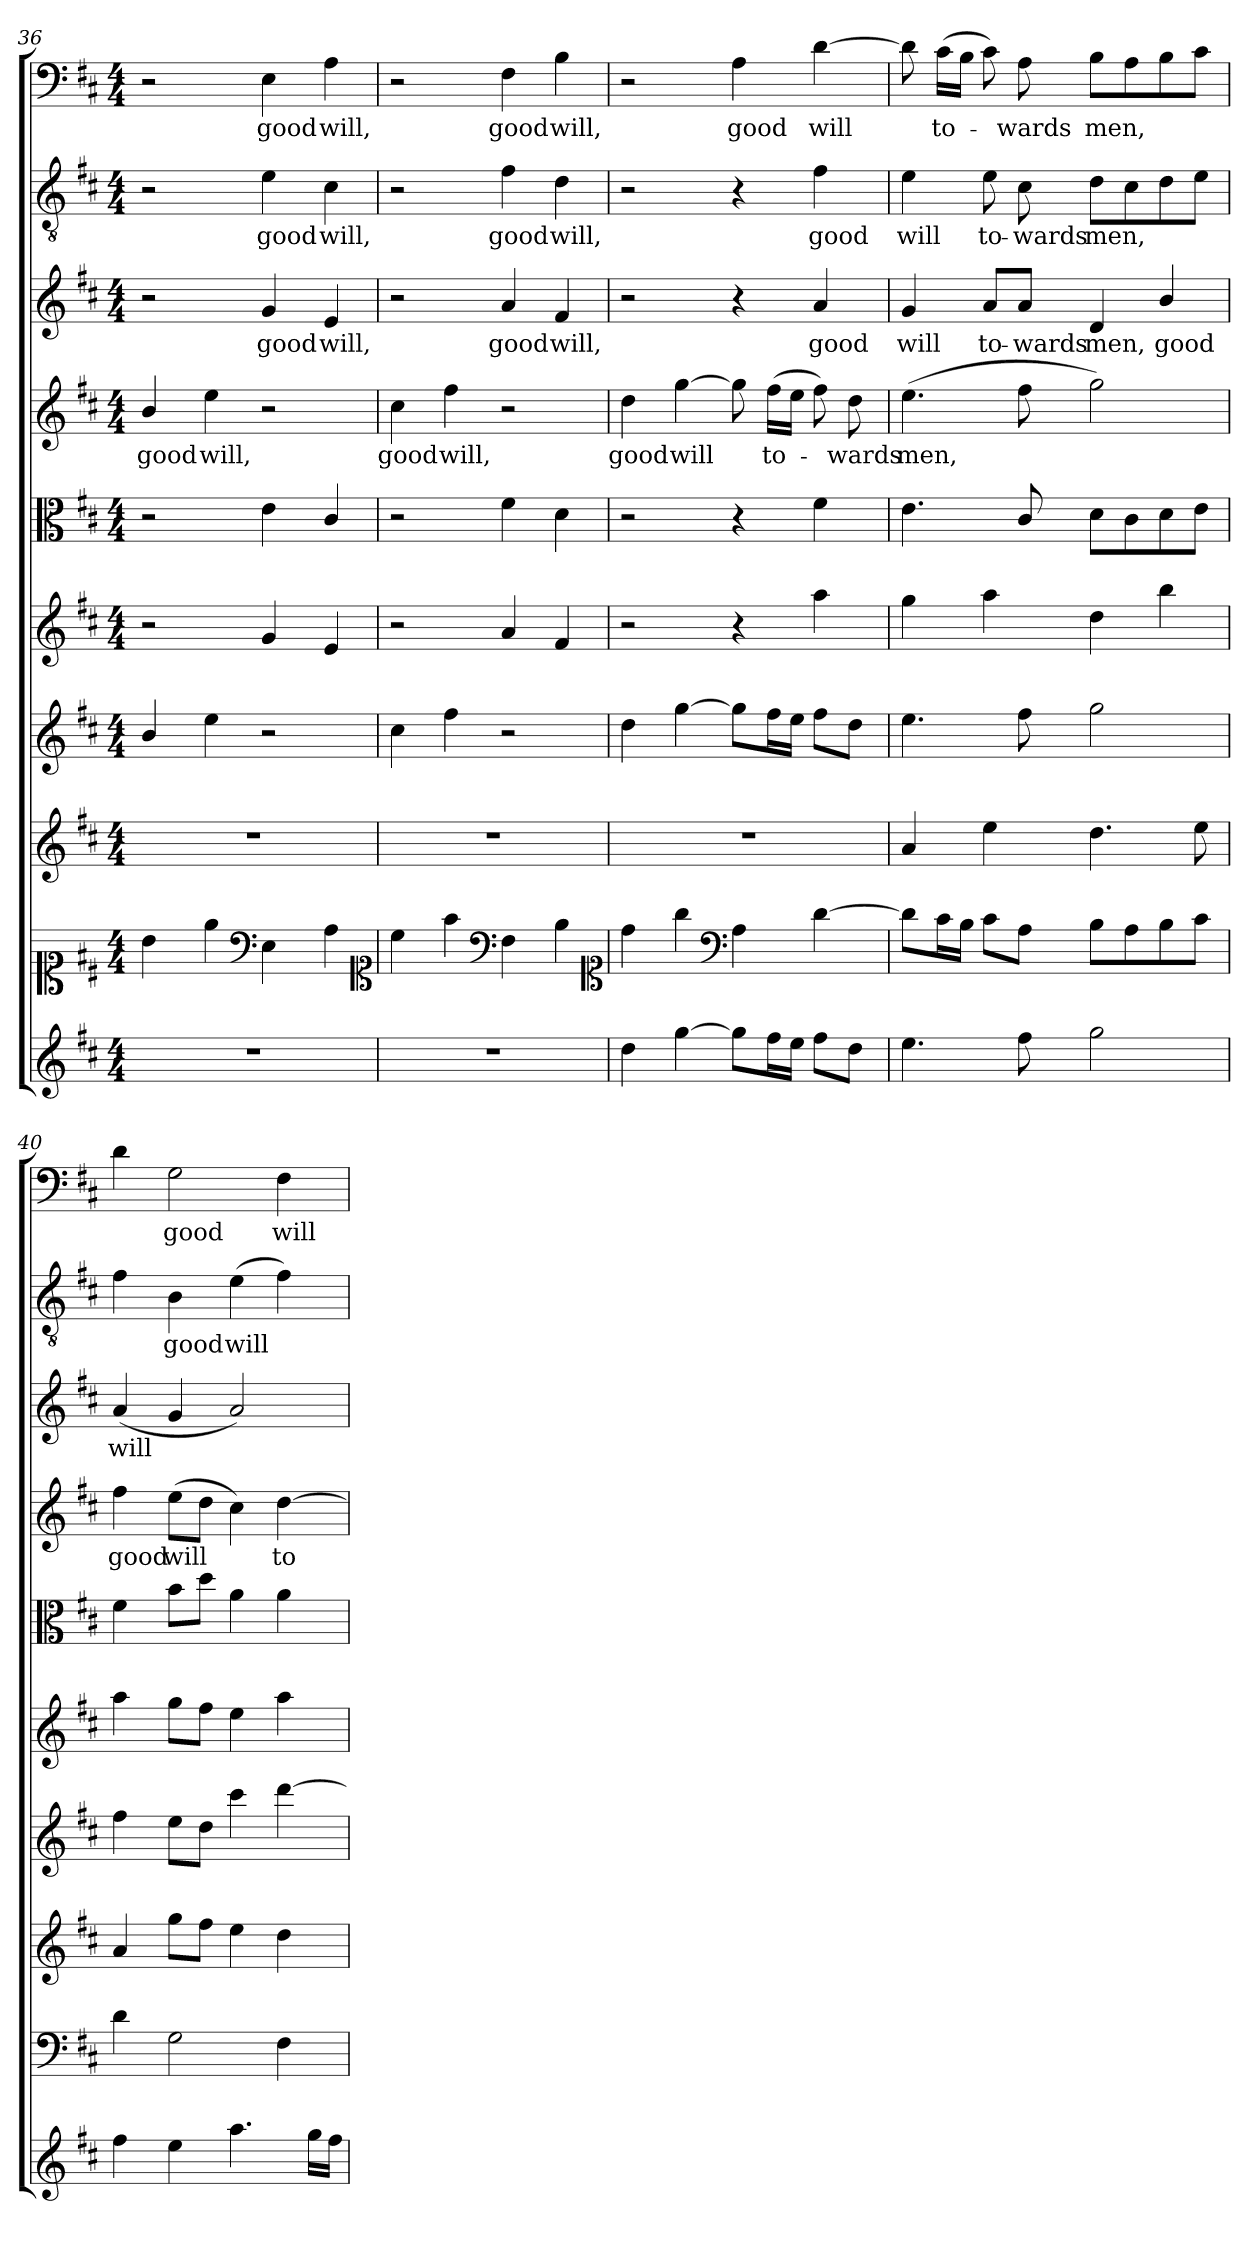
**kern	**kern	**kern	**kern	**kern	**kern	**kern	**text	**kern	**text	**kern	**text	**kern	**text
*part10	*part9	*part8	*part7	*part6	*part5	*part4	*part4	*part3	*part3	*part2	*part2	*part1	*part1
*staff10	*staff9	*staff8	*staff7	*staff6	*staff5	*staff4	*staff4	*staff3	*staff3	*staff2	*staff2	*staff1	*staff1
*clefG2	*clefC1	*clefG2	*clefG2	*clefG2	*clefC3	*clefG2	*	*clefG2	*	*clefGv2	*	*clefF4	*
*k[f#c#]	*k[f#c#]	*k[f#c#]	*k[f#c#]	*k[f#c#]	*k[f#c#]	*k[f#c#]	*	*k[f#c#]	*	*k[f#c#]	*	*k[f#c#]	*
*D:	*D:	*D:	*D:	*D:	*D:	*D:	*	*D:	*	*D:	*	*D:	*
*M4/4	*M4/4	*M4/4	*M4/4	*M4/4	*M4/4	*M4/4	*	*M4/4	*	*M4/4	*	*M4/4	*
=36	=36	=36	=36	=36	=36	=36	=36	=36	=36	=36	=36	=36	=36
1r	4b\	1r	4b/	2r	2r	4b/	good	2r	.	2r	.	2r	.
.	4ee\	.	4ee\	.	.	4ee\	will,	.	.	.	.	.	.
*	*clefF4	*	*	*	*	*	*	*	*	*	*	*	*
.	4E\	.	2r	4g/	4e\	2r	.	4g/	good	4e\	good	4E\	good
.	4A\	.	.	4e/	4c#/	.	.	4e/	will,	4c#\	will,	4A\	will,
*	*clefC1	*	*	*	*	*	*	*	*	*	*	*	*
=37	=37	=37	=37	=37	=37	=37	=37	=37	=37	=37	=37	=37	=37
1r	4cc#\	1r	4cc#\	2r	2r	4cc#\	good	2r	.	2r	.	2r	.
.	4ff#\	.	4ff#\	.	.	4ff#\	will,	.	.	.	.	.	.
*	*clefF4	*	*	*	*	*	*	*	*	*	*	*	*
.	4F#\	.	2r	4a/	4f#\	2r	.	4a/	good	4f#\	good	4F#\	good
.	4B\	.	.	4f#/	4d\	.	.	4f#/	will,	4d\	will,	4B\	will,
*	*clefC1	*	*	*	*	*	*	*	*	*	*	*	*
=38	=38	=38	=38	=38	=38	=38	=38	=38	=38	=38	=38	=38	=38
4dd\	4dd\	1r	4dd\	2r	2r	4dd\	good	2r	.	2r	.	2r	.
[4gg\	4gg\	.	[4gg\	.	.	[4gg\	will	.	.	.	.	.	.
*	*clefF4	*	*	*	*	*	*	*	*	*	*	*	*
8gg\L]	4A\	.	8gg\L]	4r	4r	8gg\]	.	4r	.	4r	.	4A\	good
16ff#\L	.	.	16ff#\L	.	.	(16ff#\LL	to-	.	.	.	.	.	.
16ee\JJ	.	.	16ee\JJ	.	.	16ee\JJ	.	.	.	.	.	.	.
8ff#\L	[4d\	.	8ff#\L	4aa\	4f#\	8ff#\)	.	4a/	good	4f#\	good	[4d\	will
8dd\J	.	.	8dd\J	.	.	8dd\	-wards	.	.	.	.	.	.
=39	=39	=39	=39	=39	=39	=39	=39	=39	=39	=39	=39	=39	=39
4.ee\	8d\L]	4a/	4.ee\	4gg\	4.e\	(4.ee\	men,	4g/	will	4e\	will	8d\]	.
.	16c#\L	.	.	.	.	.	.	.	.	.	.	(16c#\LL	to-
.	16B\JJ	.	.	.	.	.	.	.	.	.	.	16B\JJ	.
.	8c#\L	4ee\	.	4aa\	.	.	.	8a/L	to-	8e\	to-	8c#\)	.
8ff#\	8A\J	.	8ff#\	.	8c#/	8ff#\	.	8a/J	-wards	8c#\	-wards	8A\	-wards
2gg\	8B\L	4.dd\	2gg\	4dd\	8d\L	2gg\)	.	4d/	men,	8d\L	men,	8B\L	men,
.	8A\	.	.	.	8c#\	.	.	.	.	8c#\	.	8A\	.
.	8B\	.	.	4bb\	8d\	.	.	4b/	good	8d\	.	8B\	.
.	8c#\J	8ee\	.	.	8e\J	.	.	.	.	8e\J	.	8c#\J	.
=40	=40	=40	=40	=40	=40	=40	=40	=40	=40	=40	=40	=40	=40
4ff#\	4d\	4a/	4ff#\	4aa\	4f#\	4ff#\	good	(4a/	will	4f#\	.	4d\	.
4ee\	2G\	8gg\L	8ee\L	8gg\L	8b\L	(8ee\L	will	4g/	.	4B\	good	2G\	good
.	.	8ff#\J	8dd\J	8ff#\J	8dd\J	8dd\J	.	.	.	.	.	.	.
4.aa\	.	4ee\	4ccc#\	4ee\	4a\	4cc#\)	.	2a/)	.	(4e\	will	.	.
.	4F#\	4dd\	[4ddd\	4aa\	4a\	[4dd\	to-	.	.	4f#\)	.	4F#\	will
16gg\LL	.	.	.	.	.	.	.	.	.	.	.	.	.
16ff#\JJ	.	.	.	.	.	.	.	.	.	.	.	.	.
=	=	=	=	=	=	=	=	=	=	=	=	=	=
*-	*-	*-	*-	*-	*-	*-	*-	*-	*-	*-	*-	*-	*-
